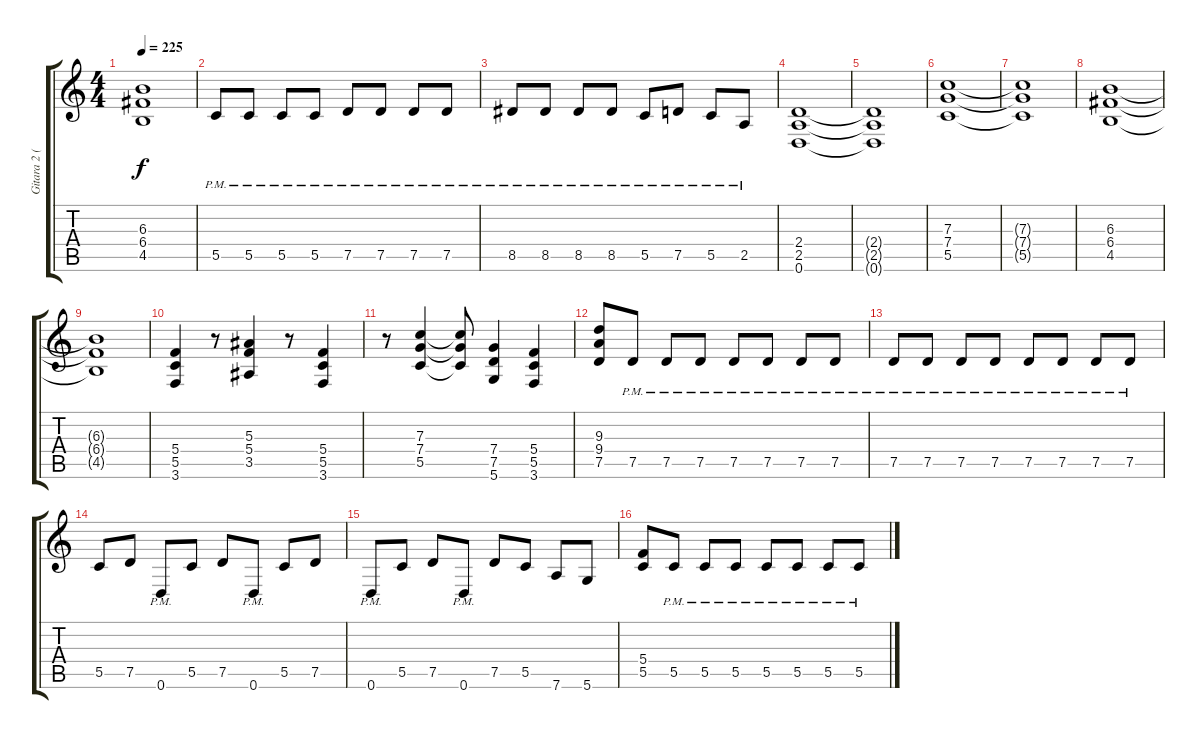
\track ("Gitara 2 (karpiu)" "Gitara 2 (") {instrument distortionguitar}
\staff {score tabs}
\tuning (D4 A3 F3 C3 G2 D2) {hide}
\ts (4 4)
\tempo 225
\clef g2
\ks c
(6.3{t} 6.4{t} 4.5{t}).1{dy f} |
5.5{pm}.8 5.5{pm}.8 5.5{pm}.8 5.5{pm}.8 7.5{pm}.8 7.5{pm}.8 7.5{pm}.8 7.5{pm}.8 |
8.5{pm}.8 8.5{pm}.8 8.5{pm}.8 8.5{pm}.8 5.5{pm}.8 7.5{pm}.8 5.5{pm}.8 2.5{pm}.8 |
(2.4 2.5 0.6).1 |
(2.4{t} 2.5{t} 0.6{t}).1 |
(7.3 7.4 5.5).1 |
(7.3{t} 7.4{t} 5.5{t}).1 |
(6.3 6.4 4.5).1 |
(6.3{t} 6.4{t} 4.5{t}).1 |
(5.4 5.5 3.6).4 r.8 (5.3 5.4 3.5).4 r.8 (5.4 5.5 3.6).4 |
r.8 (7.3 7.4 5.5).4 (7.3{t} 7.4{t} 5.5{t}).8 (7.4 7.5 5.6).4 (5.4 5.5 3.6).4 |
(9.3 9.4 7.5).8 7.5{pm}.8 7.5{pm}.8 7.5{pm}.8 7.5{pm}.8 7.5{pm}.8 7.5{pm}.8 7.5{pm}.8 |
7.5{pm}.8 7.5{pm}.8 7.5{pm}.8 7.5{pm}.8 7.5{pm}.8 7.5{pm}.8 7.5{pm}.8 7.5{pm}.8 |
5.5.8 7.5.8 0.6{pm}.8 5.5.8 7.5.8 0.6{pm}.8 5.5.8 7.5.8 |
0.6{pm}.8 5.5.8 7.5.8 0.6{pm}.8 7.5.8 5.5.8 7.6.8 5.6.8 |
(5.4 5.5).8 5.5{pm}.8 5.5{pm}.8 5.5{pm}.8 5.5{pm}.8 5.5{pm}.8 5.5{pm}.8 5.5{pm}.8
